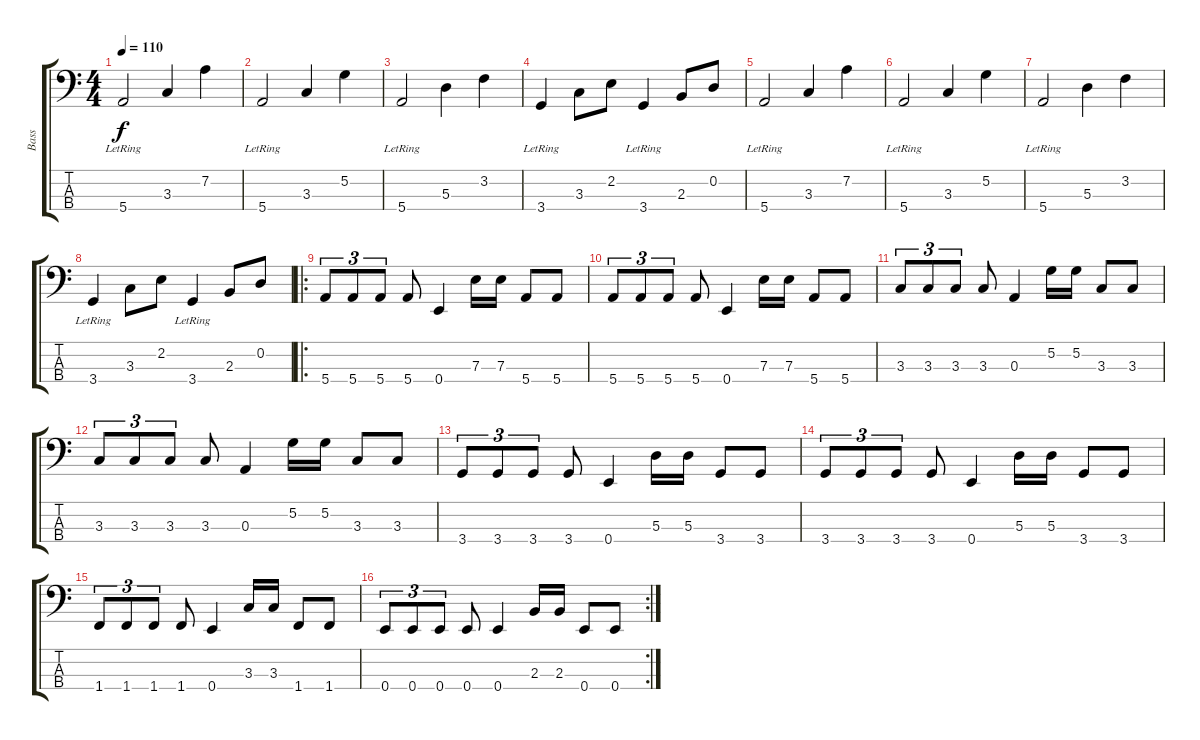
\track ("Bass" "Bass") {instrument electricbassfinger}
\staff {score tabs}
\tuning (G2 D2 A1 E1) {hide}
\ts (4 4)
\tempo 110
\clef f4
\ks c
5.4{lr}.2{dy f} 3.3.4 7.2.4 |
5.4{lr}.2 3.3.4 5.2.4 |
5.4{lr}.2 5.3.4 3.2.4 |
3.4{lr}.4 3.3.8 2.2.8 3.4{lr}.4 2.3.8 0.2.8 |
5.4{lr}.2 3.3.4 7.2.4 |
5.4{lr}.2 3.3.4 5.2.4 |
5.4{lr}.2 5.3.4 3.2.4 |
3.4{lr}.4 3.3.8 2.2.8 3.4{lr}.4 2.3.8 0.2.8 |
\ro
5.4.8{tu (3 2)} 5.4.8{tu (3 2)} 5.4.8{tu (3 2)} 5.4.8 0.4.4 7.3.16 7.3.16 5.4.8 5.4.8 |
5.4.8{tu (3 2)} 5.4.8{tu (3 2)} 5.4.8{tu (3 2)} 5.4.8 0.4.4 7.3.16 7.3.16 5.4.8 5.4.8 |
3.3.8{tu (3 2)} 3.3.8{tu (3 2)} 3.3.8{tu (3 2)} 3.3.8 0.3.4 5.2.16 5.2.16 3.3.8 3.3.8 |
3.3.8{tu (3 2)} 3.3.8{tu (3 2)} 3.3.8{tu (3 2)} 3.3.8 0.3.4 5.2.16 5.2.16 3.3.8 3.3.8 |
3.4.8{tu (3 2)} 3.4.8{tu (3 2)} 3.4.8{tu (3 2)} 3.4.8 0.4.4 5.3.16 5.3.16 3.4.8 3.4.8 |
3.4.8{tu (3 2)} 3.4.8{tu (3 2)} 3.4.8{tu (3 2)} 3.4.8 0.4.4 5.3.16 5.3.16 3.4.8 3.4.8 |
1.4.8{tu (3 2)} 1.4.8{tu (3 2)} 1.4.8{tu (3 2)} 1.4.8 0.4.4 3.3.16 3.3.16 1.4.8 1.4.8 |
\rc 2
0.4.8{tu (3 2)} 0.4.8{tu (3 2)} 0.4.8{tu (3 2)} 0.4.8 0.4.4 2.3.16 2.3.16 0.4.8 0.4.8
